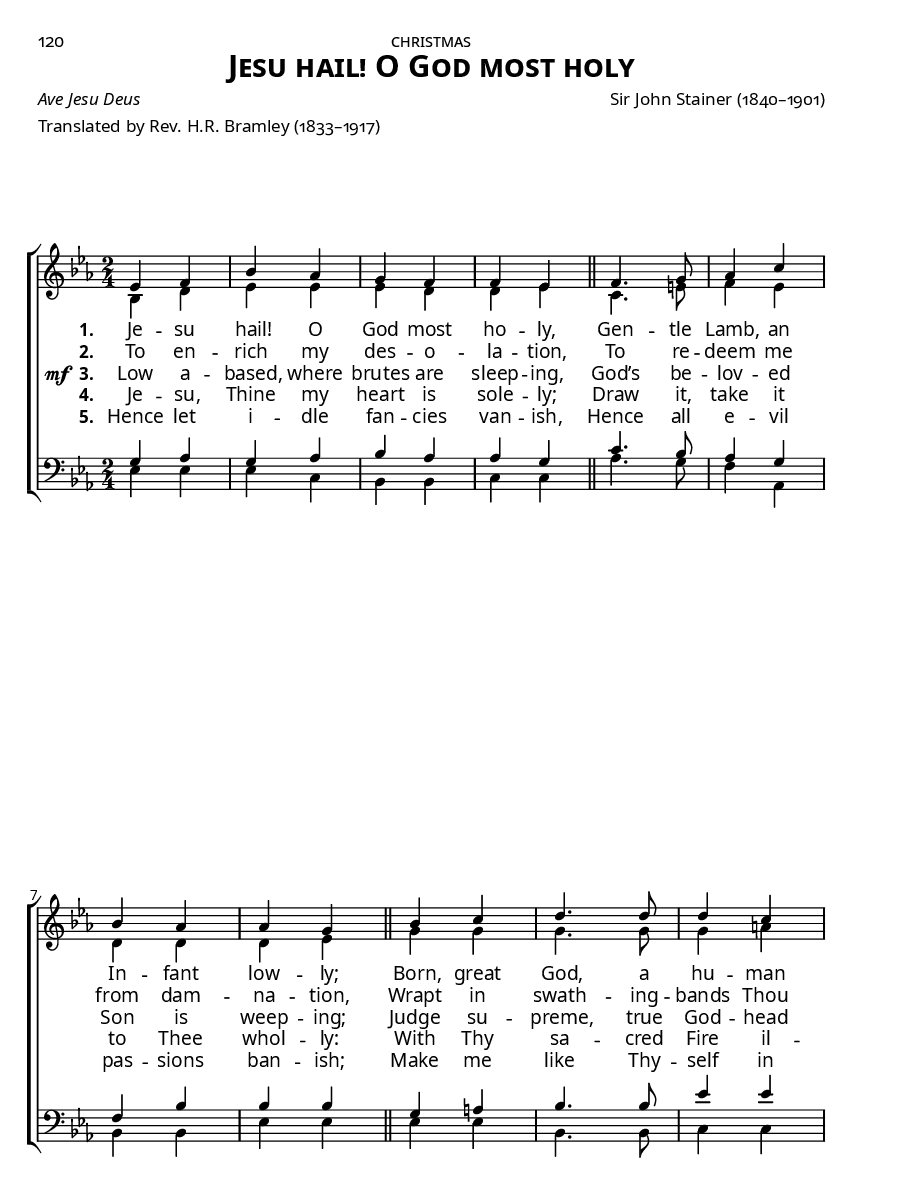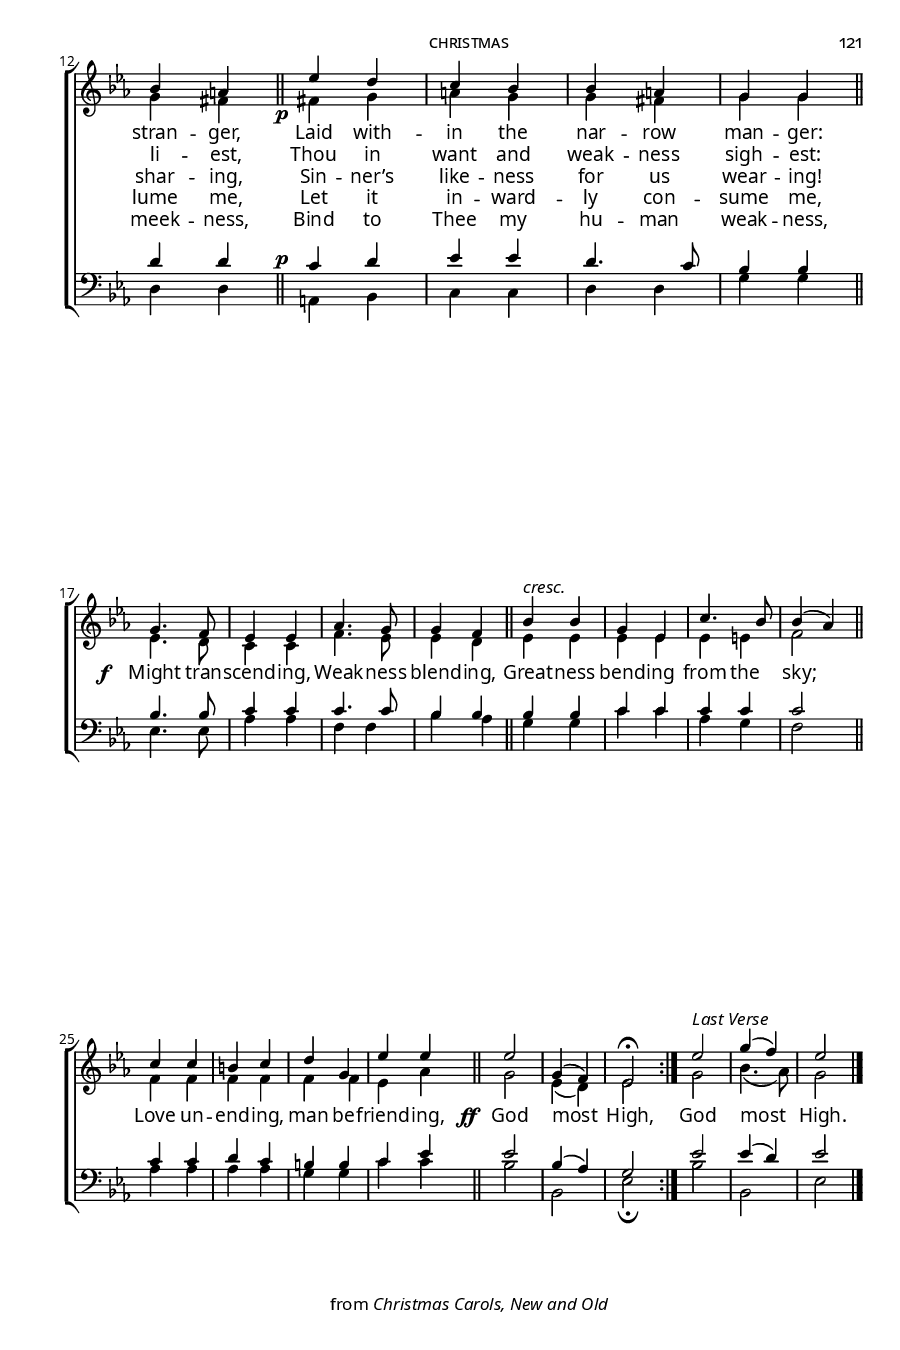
\version "2.14.2"
\include "util.ly"
\header {
  title = \markup{\override #'(font-name . "Garamond Premier Pro Semibold"){ \abs-fontsize #15 \smallCapsOldStyle"Jesu hail! O God most holy"}}
  poet = \markup\italic"Ave Jesu Deus"
  meter = \markup\oldStyleNum"Translated by Rev. H.R. Bramley (1833–1917)"
  composer = \markup\oldStyleNum"Sir John Stainer (1840–1901)"
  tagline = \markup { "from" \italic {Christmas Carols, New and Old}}
}
\paper {
  %print-all-headers = ##f
  paper-height = 9\in
  paper-width = 6\in
  indent = 0\in
  %system-system-spacing = #'((basic-distance . 10) (padding . 0))
  %system-system-spacing =
  %  #'((basic-distance . 0)
  %     (minimum-distance . 0)
  %     (padding . -0.35)
  %     (stretchability . 100))
  ragged-last-bottom = ##f
  ragged-bottom = ##f
  two-sided = ##t
  inner-margin = 0.5\in
  outer-margin = 0.25\in
  top-margin = 0.25\in
  bottom-margin = 0.25\in
  first-page-number = #120
  print-first-page-number = ##t
  headerLine = \markup{\override #'(font-name . "Garamond Premier Pro") \smallCapsOldStyle"christmas"}
  oddHeaderMarkup = \markup\fill-line{
     \override #'(font-name . "Garamond Premier Pro")\abs-fontsize #8.5
     \combine 
        \fill-line{"" \on-the-fly #print-page-number-check-first
        \oldStylePageNum""
        }
        \fill-line{\headerLine}
  }
  evenHeaderMarkup = \markup {
     \override #'(font-name . "Garamond Premier Pro")\abs-fontsize #8.5
     \combine
        \on-the-fly #print-page-number-check-first
        \oldStylePageNum""
        \fill-line{\headerLine}
  }
}
#(set-global-staff-size 15) \paper{ #(define fonts (make-pango-font-tree "GoudyOlSt BT" "Garamond Premier Pro" "Garamond Premier Pro" (/ 15 20))) }
global = {
  \key ees \major
  \time 2/4
  \override DynamicLineSpanner #'staff-padding = #0.0
  \override DynamicLineSpanner #'Y-extent = #'(1 . 1)
  \override DynamicText #'X-offset = #-4
}

sopMusic = \relative c' {
  ees4 f |
  bes aes |
  g f |
  f ees \bar "||"
  f4. g8 |
  aes4 c |
  
  bes aes |
  aes g \bar "||"
  bes c |
  d4. d8 |
  d4 c |
  bes a \bar "||"
  ees'_\p d |
  
  c bes |
  bes a |
  g g \bar "||" \break
  g4. f8 |
  ees4 ees |
  aes4. g8 |
  g4 f \bar "||"
  
  bes4^\markup\italic"cresc." bes |
  g ees |
  c'4. bes8 |
  bes4( aes) \bar "||"
  c4 c |
  b c |
  d g, |
  
  ees' ees \bar "||"
  ees2 |
  g,4( f) |
  ees2\fermata \bar ":|"
  ees'^\markup\italic{ "Last Verse"} |
  g4( f) |
  ees2 \bar "|."
}
sopWords = \lyricmode {
  
}

altoMusic = \relative c' {
  bes4 d |
  ees ees |
  ees d |
  d ees \bar "||"
  c4. e8 |
  f4 ees |
  
  d d |
  d ees \bar "||"
  g g |
  g4. g8 |
  g4 a |
  g fis \bar "||"
  fis! g |
  
  a g |
  g fis |
  g g \bar "||"
  ees4. d8 |
  c4 c |
  f4. ees8 |
  ees4 d |
  
  ees ees |
  ees ees |
  ees e |
  f2 \bar "||"
  f4 f |
  f f |
  f f |
  
  ees aes \bar "||"
  g2 |
  ees4( d) |
  ees2 |
  g2 |
  bes4.( aes8) |
  g2 \bar "|."
}
altoWords = {
  \dropLyricsV
  \lyricmode {
    \set stanza = #"1. "
    Je -- su hail! O God most ho -- ly,
    Gen -- tle Lamb, an In -- fant low -- ly;
    Born, great God, a hu -- man stran -- ger,
    Laid with -- in the nar -- row man -- ger:
  }
  \set stanza = \markup\dynamic"f  "
  \lyricmode{
    \set associatedVoice = "tenors"
    Might tran -- scend -- ing, Weak -- ness blend -- ing,
    Great -- ness bend -- ing from the sky;
    Love un -- end -- ing, man be -- friend -- ing,
  }
  \set stanza = \markup\dynamic"  ff "
  \lyricmode{
    God most High,
    God most High.
  }
}
altoWordsII = \lyricmode {
  \dropLyricsV
%\markup\italic
  \set stanza = #"2. "
  To en -- rich my des -- o -- la -- tion,
  To re -- deem me from dam -- na -- tion,
  Wrapt in swath -- ing -- bands Thou li -- est,
  Thou in want and weak -- ness sigh -- est:
}
altoWordsIII = {
  \dropLyricsV
  \set stanza = \markup{\dynamic"mf " "3. "}
  \lyricmode {
    Low a -- based, where brutes are sleep -- ing,
    God’s be -- lov -- ed Son is weep -- ing;
    Judge su -- preme, true God -- head shar -- ing,
    Sin -- ner’s like -- ness for us wear -- ing!
  }
}
altoWordsIV = \lyricmode {
  \dropLyricsV
  \set stanza = #"4. "
  Je -- su, Thine my heart is sole -- ly;
  Draw it, take it to Thee whol -- ly:
  With Thy sa -- cred Fire il -- lume me,
  Let it in -- ward -- ly con -- sume me,
}
altoWordsV = \lyricmode {
  \dropLyricsV
  \set stanza = #"5. "
  Hence let i -- dle fan -- cies van -- ish,
  Hence all e -- vil pas -- sions ban -- ish;
  Make me like Thy -- self in meek -- ness,
  Bind to Thee my hu -- man weak -- ness,
}
altoWordsVI = \lyricmode {
  \set stanza = #"6. "
  \set ignoreMelismata = ##t
}
tenorMusic = \relative c' {
  g4 aes |
  g aes |
  bes aes |
  aes g \bar "||"
  c4. bes8 |
  aes4 g |
  
  f bes |
  bes bes \bar "||"
  g a |
  bes4. bes8 |
  ees4 ees |
  d d \bar "||"
  c^\p d |
  
  ees4 ees |
  d4. c8 |
  bes4 bes \bar "||"
  bes4. bes8 |
  c4 c |
  c4. c8 |
  bes4 bes \bar "||"
  
  bes bes |
  c c |
  c c |
  c2 \bar "||"
  c4 c |
  d c |
  b b |
  
  c ees \bar "||"
  ees2 |
  bes4( aes) |
  g2 |
  
  ees' |
  ees4( d) |
  ees2 \bar "|."
  
}
tenorWords = \lyricmode {

}

bassMusic = \relative c {
  ees4 ees |
  ees c |
  bes bes |
  c c \bar "||"
  aes'4. g8 |
  f4 aes, |
  
  bes4 bes |
  ees ees \bar "||"
  ees ees |
  bes4. bes8 |
  c4 c |
  d d \bar "||"
  a bes |
  
  c c |
  d d |
  g g \bar "||"
  ees4. ees8 |
  aes4 aes |
  f f |
  bes aes \bar "||"
  
  g g |
  c c |
  aes g |
  f2 \bar "||"
  aes4 aes |
  aes aes |
  g g |
  
  c c \bar "||"
  bes2 |
  bes, |
  ees\fermata |
  bes' |
  bes, |
  ees \bar "|."
}
bassWords = \lyricmode {

}

pianoRH = \relative c' {
  
}
pianoLH = \relative c' {
  
}

\score {
  <<
   \new ChoirStaff <<
%    \new Lyrics = sopranos \with { \override VerticalAxisGroup #'nonstaff-relatedstaff-spacing = #'((basic-distance . 1)) }
    \new Staff = women <<
      \new Voice = "sopranos" { \voiceOne << \global \sopMusic >> }
      \new Voice = "altos" { \voiceTwo << \global \altoMusic >> }
    >>
   \new Staff = men <<
      \clef bass
      \new Voice = "tenors" { \voiceOne << \global \tenorMusic >> }
      \new Voice = "basses" { \voiceTwo << \global \bassMusic >> }
    >>
    \new Lyrics \with { alignAboveContext = #"women" \override VerticalAxisGroup #'nonstaff-relatedstaff-spacing = #'((basic-distance . 1))} \lyricsto "sopranos" \sopWords
     \new Lyrics = "altosVI"  \with { alignBelowContext = #"women" \override VerticalAxisGroup #'nonstaff-relatedstaff-spacing = #'((basic-distance . 1))} \lyricsto "altos" \altoWordsVI
    \new Lyrics = "altosV"  \with { alignBelowContext = #"women" \override VerticalAxisGroup #'nonstaff-relatedstaff-spacing = #'((basic-distance . 1))} \lyricsto "altos" \altoWordsV
    \new Lyrics = "altosIV"  \with { alignBelowContext = #"women" \override VerticalAxisGroup #'nonstaff-relatedstaff-spacing = #'((basic-distance . 1))} \lyricsto "altos" \altoWordsIV
    \new Lyrics = "altosIII"  \with { alignBelowContext = #"women" \override VerticalAxisGroup #'nonstaff-relatedstaff-spacing = #'((basic-distance . 1))} \lyricsto "altos" \altoWordsIII
    \new Lyrics = "altosII"  \with { alignBelowContext = #"women" \override VerticalAxisGroup #'nonstaff-relatedstaff-spacing = #'((basic-distance . 1))} \lyricsto "altos" \altoWordsII
    \new Lyrics = "altos"  \with { alignBelowContext = #"women" \override VerticalAxisGroup #'nonstaff-relatedstaff-spacing = #'((basic-distance . 1)) } \lyricsto "altos" \altoWords
    \new Lyrics \with { alignAboveContext = #"men" \override VerticalAxisGroup #'nonstaff-relatedstaff-spacing = #'((basic-distance . 1)) } \lyricsto "tenors" \tenorWords
    \new Lyrics \with { alignBelowContext = #"men" \override VerticalAxisGroup #'nonstaff-relatedstaff-spacing = #'((basic-distance . 1)) } \lyricsto "basses" \bassWords
  >>
%    \new PianoStaff << \new Staff { \new Voice { \pianoRH } } \new Staff { \clef "bass" \pianoLH } >>
  >>
  \layout {
    \context {
      \Score
      %\override SpacingSpanner #'base-shortest-duration = #(ly:make-moment 1 8)
      %\override SpacingSpanner #'common-shortest-duration = #(ly:make-moment 1 4)
    }
    \context {
      % Remove all empty staves
      % \Staff \RemoveEmptyStaves \override VerticalAxisGroup #'remove-first = ##t
    }
    \context {
      \Lyrics
      \override LyricText #'X-offset = #center-on-word
    }
  }
  \midi {
    \tempo 4 = 90
    \set Staff.midiInstrument = "flute"
  
    \context {
      \Voice
      \remove "Dynamic_performer"
    }
  }
}
